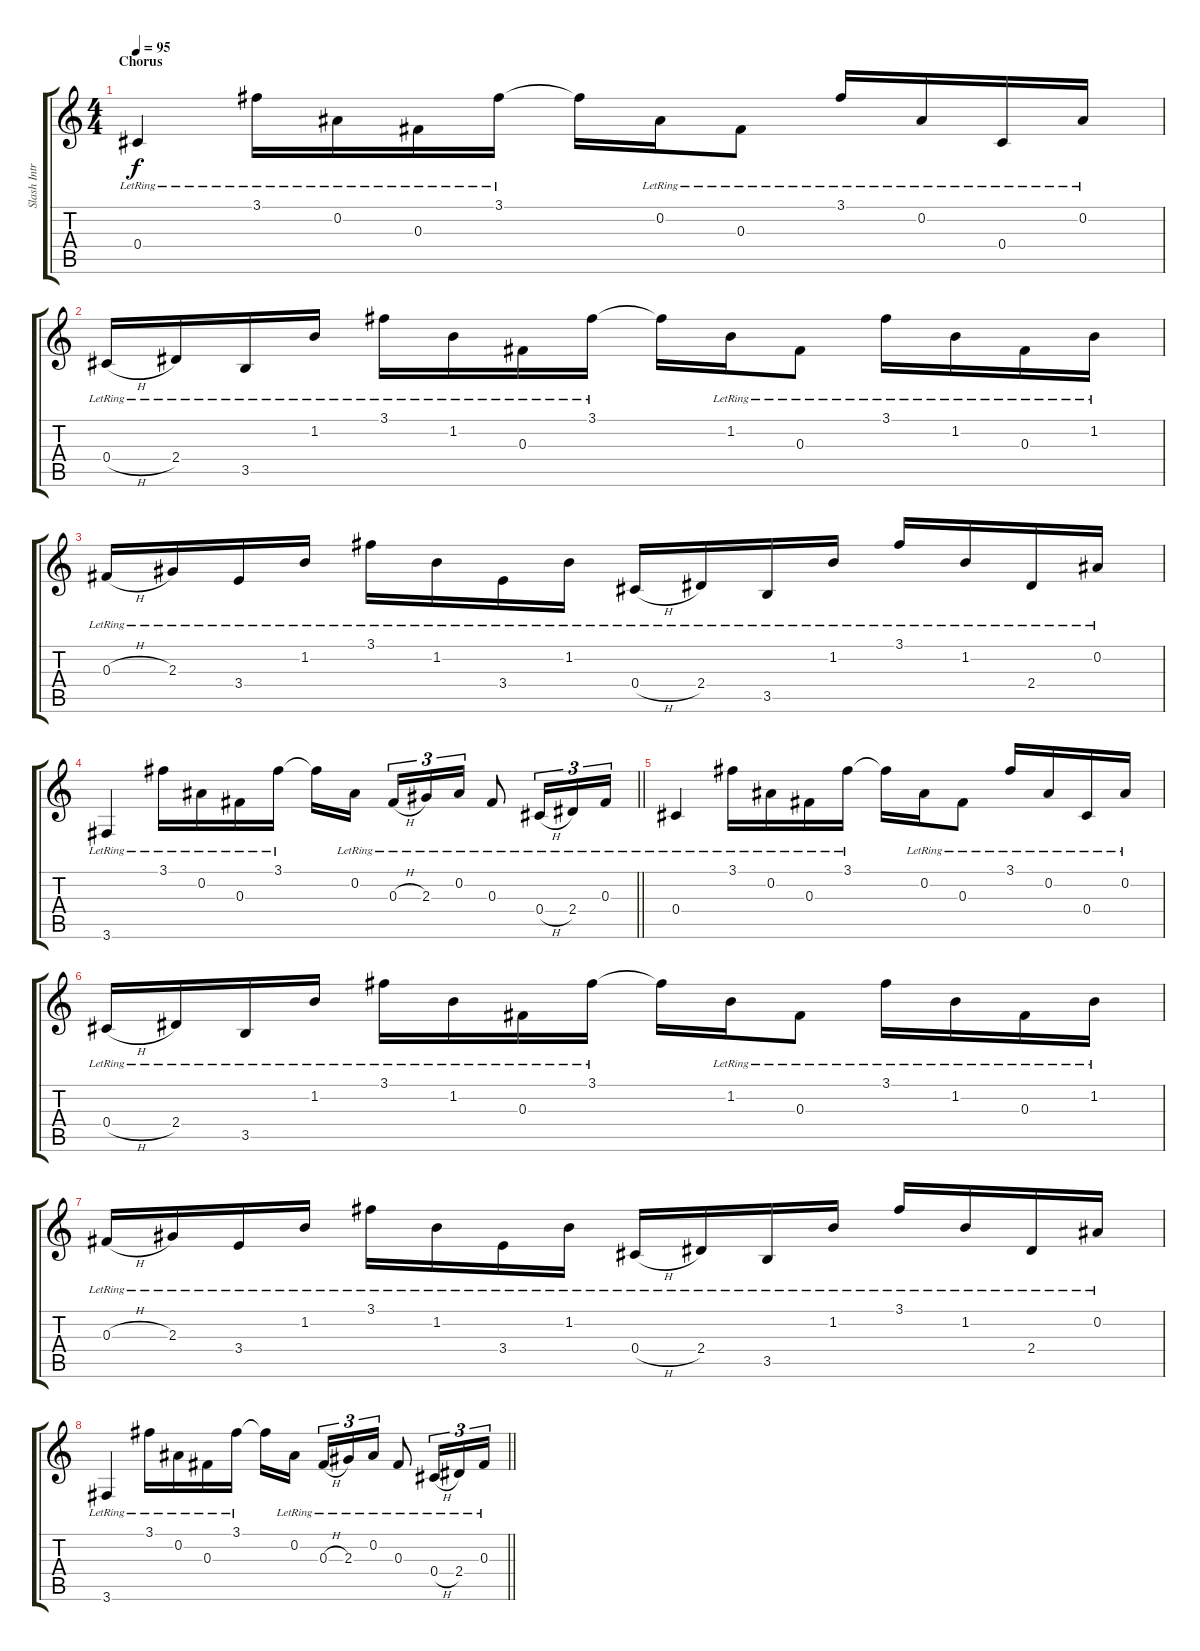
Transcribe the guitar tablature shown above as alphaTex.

\track ("Slash Intro" "Slash Intr") {instrument electricguitarclean}
\staff {score tabs}
\tuning (Eb4 Bb3 Gb3 Db3 Ab2 Eb2) {hide}
\ts (4 4)
\section ("" "Chorus")
\tempo 95
\clef g2
\ks c
0.4{lr}.4{dy f} 3.1{lr}.16 0.2{lr}.16 0.3{lr}.16 3.1{lr}.16 3.1{t}.16 0.2{lr}.16 0.3{lr}.8 3.1{lr}.16 0.2{lr}.16 0.4{lr}.16 0.2{lr}.16 |
0.4{h lr}.16 2.4{lr}.16 3.5{lr}.16 1.2{lr}.16 3.1{lr}.16 1.2{lr}.16 0.3{lr}.16 3.1{lr}.16 3.1{t}.16 1.2{lr}.16 0.3{lr}.8 3.1{lr}.16 1.2{lr}.16 0.3{lr}.16 1.2{lr}.16 |
0.3{h lr}.16 2.3{lr}.16 3.4{lr}.16 1.2{lr}.16 3.1{lr}.16 1.2{lr}.16 3.4{lr}.16 1.2{lr}.16 0.4{h lr}.16 2.4{lr}.16 3.5{lr}.16 1.2{lr}.16 3.1{lr}.16 1.2{lr}.16 2.4{lr}.16 0.2{lr}.16 |
\barLineRight lightlight
3.6{lr}.4 3.1{lr}.16 0.2{lr}.16 0.3{lr}.16 3.1{lr}.16 3.1{t}.16 0.2{lr}.16{beam splitsecondary} 0.3{h lr}.16{tu (3 2)} 2.3{lr}.16{tu (3 2)} 0.2{lr}.16{tu (3 2)} 0.3{lr}.8 0.4{h lr}.16{tu (3 2)} 2.4{lr}.16{tu (3 2)} 0.3{lr}.16{tu (3 2)} |
0.4{lr}.4 3.1{lr}.16 0.2{lr}.16 0.3{lr}.16 3.1{lr}.16 3.1{t}.16 0.2{lr}.16 0.3{lr}.8 3.1{lr}.16 0.2{lr}.16 0.4{lr}.16 0.2{lr}.16 |
0.4{h lr}.16 2.4{lr}.16 3.5{lr}.16 1.2{lr}.16 3.1{lr}.16 1.2{lr}.16 0.3{lr}.16 3.1{lr}.16 3.1{t}.16 1.2{lr}.16 0.3{lr}.8 3.1{lr}.16 1.2{lr}.16 0.3{lr}.16 1.2{lr}.16 |
0.3{h lr}.16 2.3{lr}.16 3.4{lr}.16 1.2{lr}.16 3.1{lr}.16 1.2{lr}.16 3.4{lr}.16 1.2{lr}.16 0.4{h lr}.16 2.4{lr}.16 3.5{lr}.16 1.2{lr}.16 3.1{lr}.16 1.2{lr}.16 2.4{lr}.16 0.2{lr}.16 |
\barLineRight lightlight
3.6{lr}.4 3.1{lr}.16 0.2{lr}.16 0.3{lr}.16 3.1{lr}.16 3.1{t}.16 0.2{lr}.16{beam splitsecondary} 0.3{h lr}.16{tu (3 2)} 2.3{lr}.16{tu (3 2)} 0.2{lr}.16{tu (3 2)} 0.3{lr}.8 0.4{h lr}.16{tu (3 2)} 2.4{lr}.16{tu (3 2)} 0.3{lr}.16{tu (3 2)}
